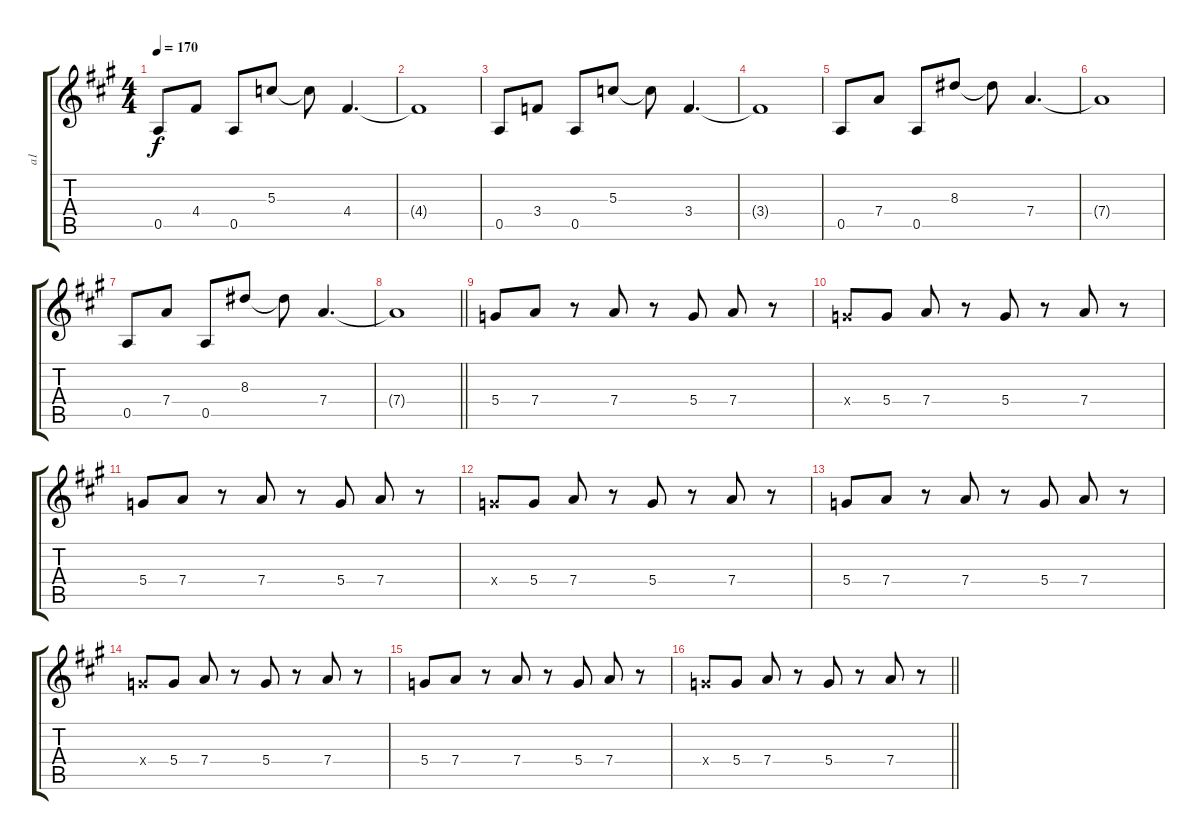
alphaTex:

\track ("a1" "a1") {instrument acousticguitarsteel}
\staff {score tabs}
\tuning (E4 B3 G3 D3 A2 E2) {hide}
\ts (4 4)
\tempo 170
\clef g2
\ks a
0.5.8{dy f} 4.4.8 0.5.8 5.3.8 5.3{t}.8 4.4.4{d} |
4.4{t}.1 |
0.5.8 3.4.8 0.5.8 5.3.8 5.3{t}.8 3.4.4{d} |
3.4{t}.1 |
0.5.8 7.4.8 0.5.8 8.3.8 8.3{t}.8 7.4.4{d} |
7.4{t}.1 |
0.5.8 7.4.8 0.5.8 8.3.8 8.3{t}.8 7.4.4{d} |
\barLineRight lightlight
7.4{t}.1 |
5.4.8 7.4.8 r.8 7.4.8 r.8 5.4.8 7.4.8 r.8 |
5.4{x}.8 5.4.8 7.4.8 r.8 5.4.8 r.8 7.4.8 r.8 |
5.4.8 7.4.8 r.8 7.4.8 r.8 5.4.8 7.4.8 r.8 |
5.4{x}.8 5.4.8 7.4.8 r.8 5.4.8 r.8 7.4.8 r.8 |
5.4.8 7.4.8 r.8 7.4.8 r.8 5.4.8 7.4.8 r.8 |
5.4{x}.8 5.4.8 7.4.8 r.8 5.4.8 r.8 7.4.8 r.8 |
5.4.8 7.4.8 r.8 7.4.8 r.8 5.4.8 7.4.8 r.8 |
\barLineRight lightlight
5.4{x}.8 5.4.8 7.4.8 r.8 5.4.8 r.8 7.4.8 r.8
